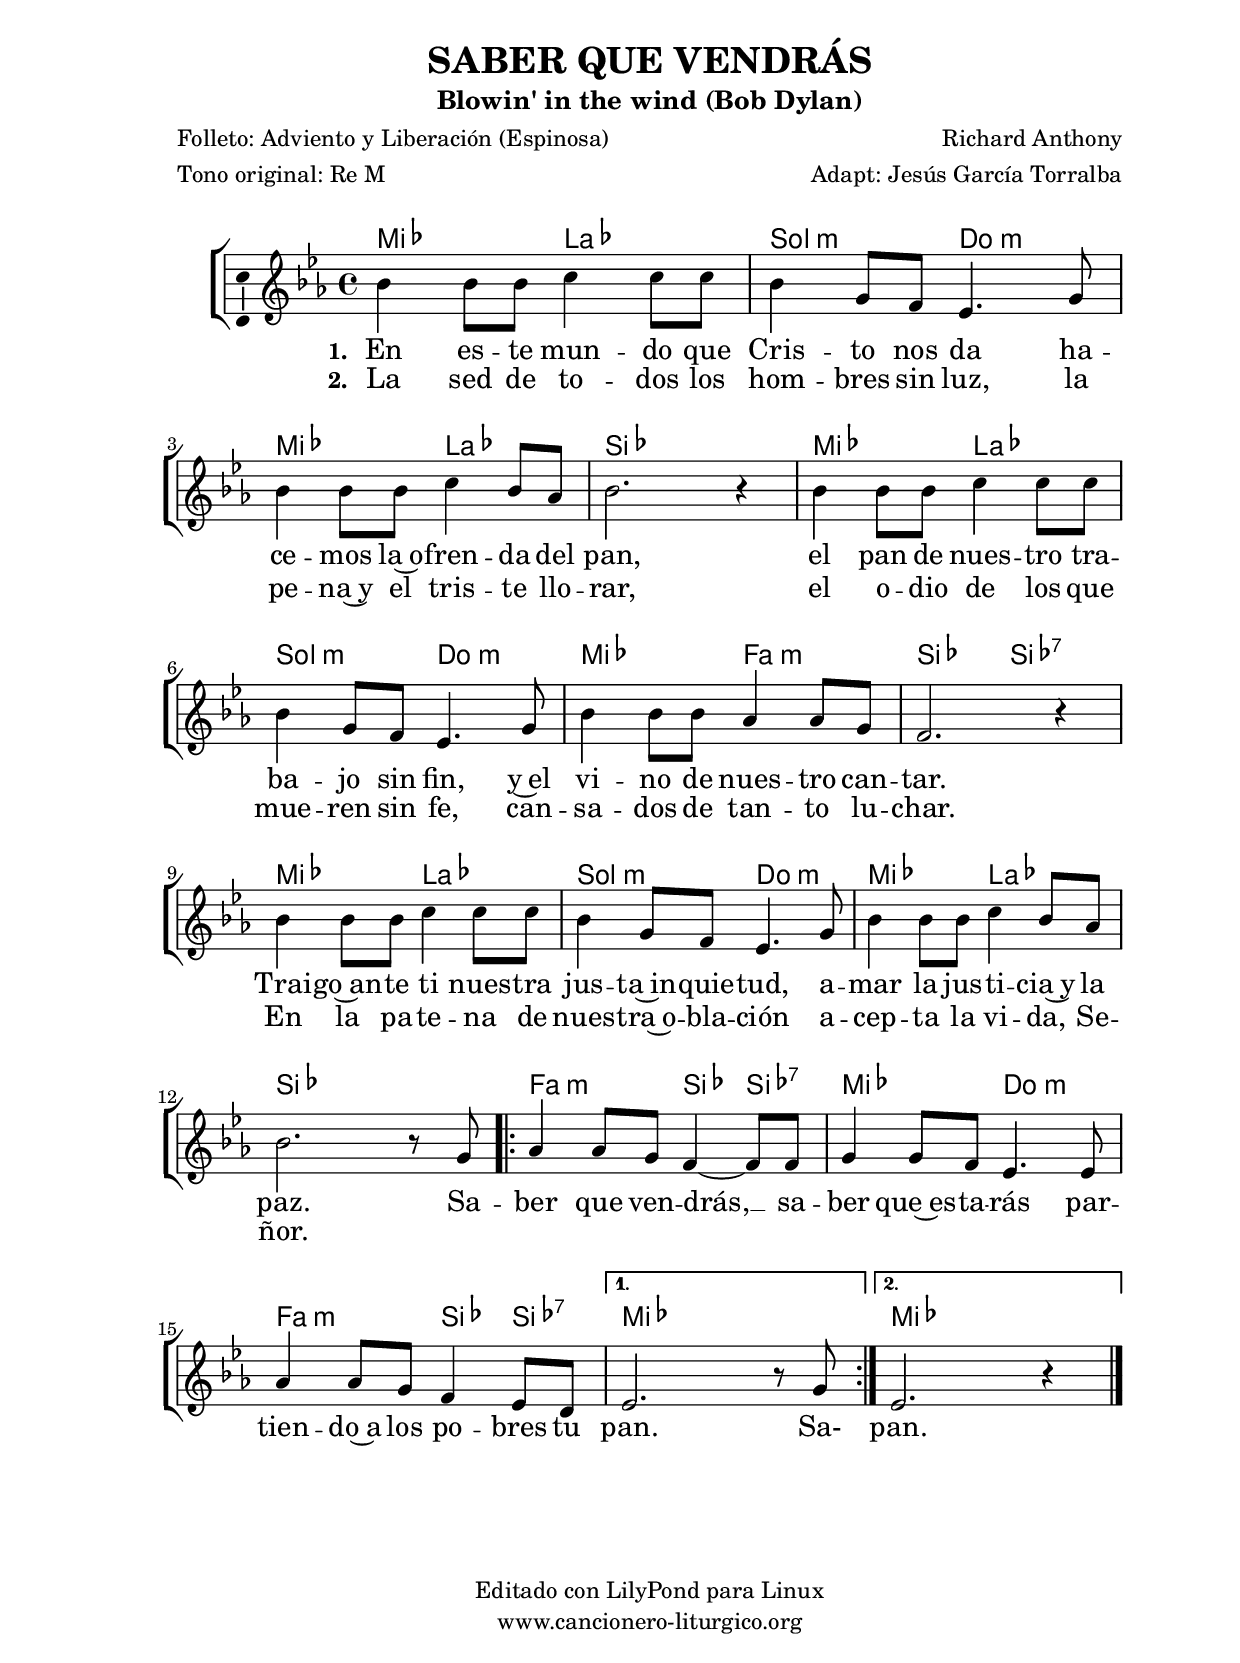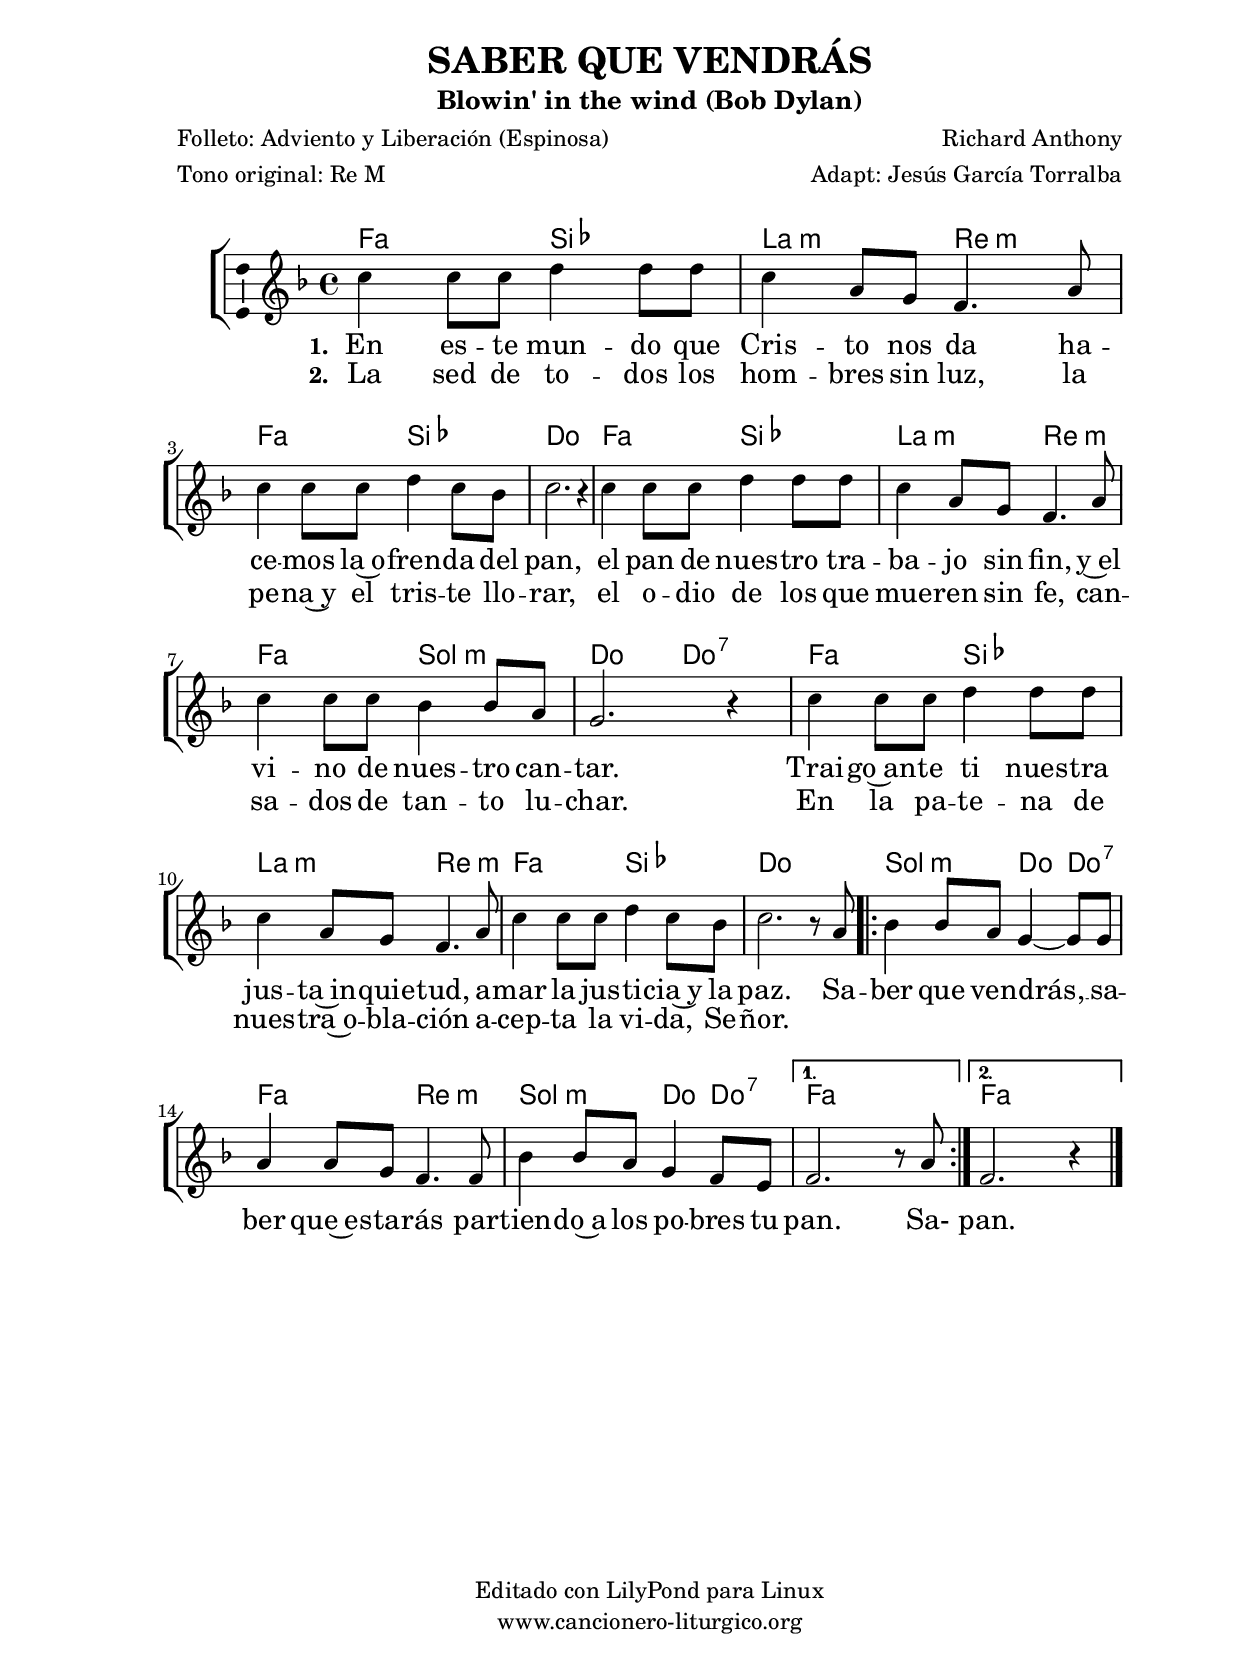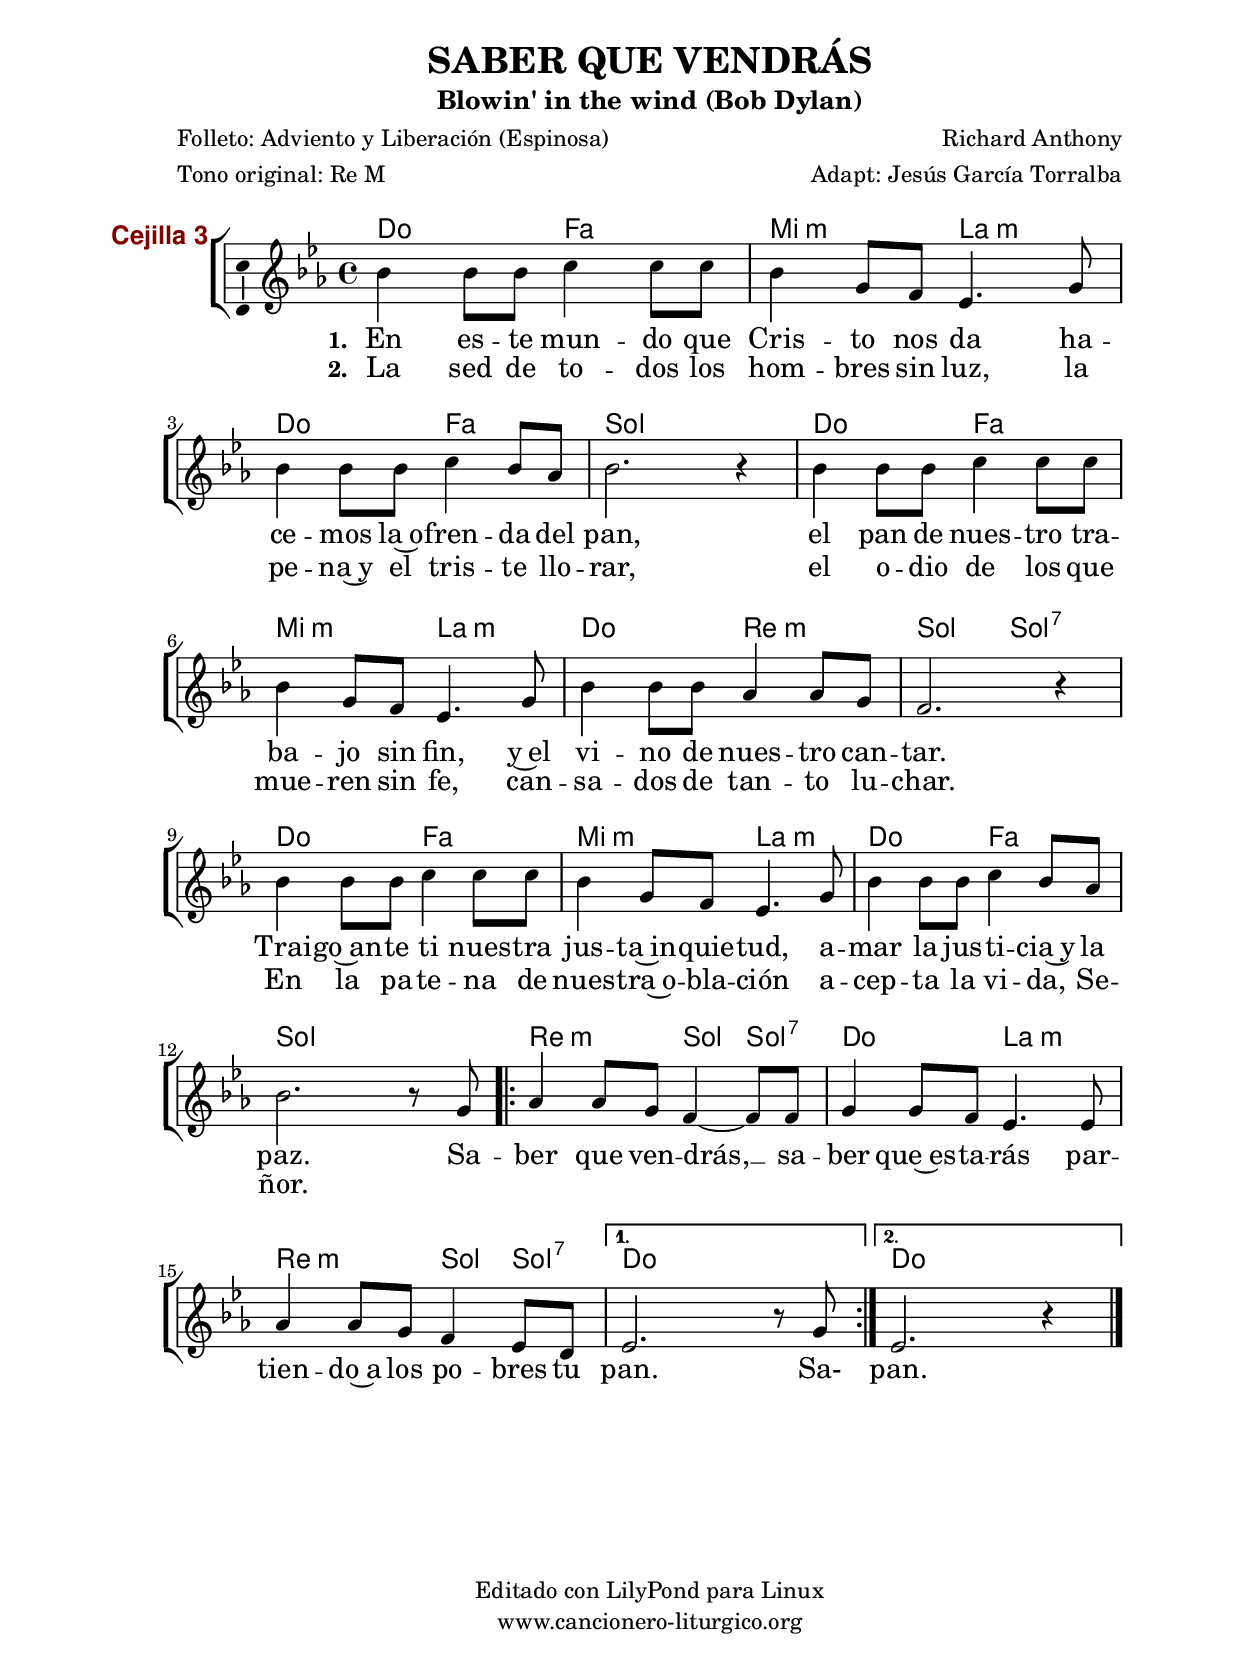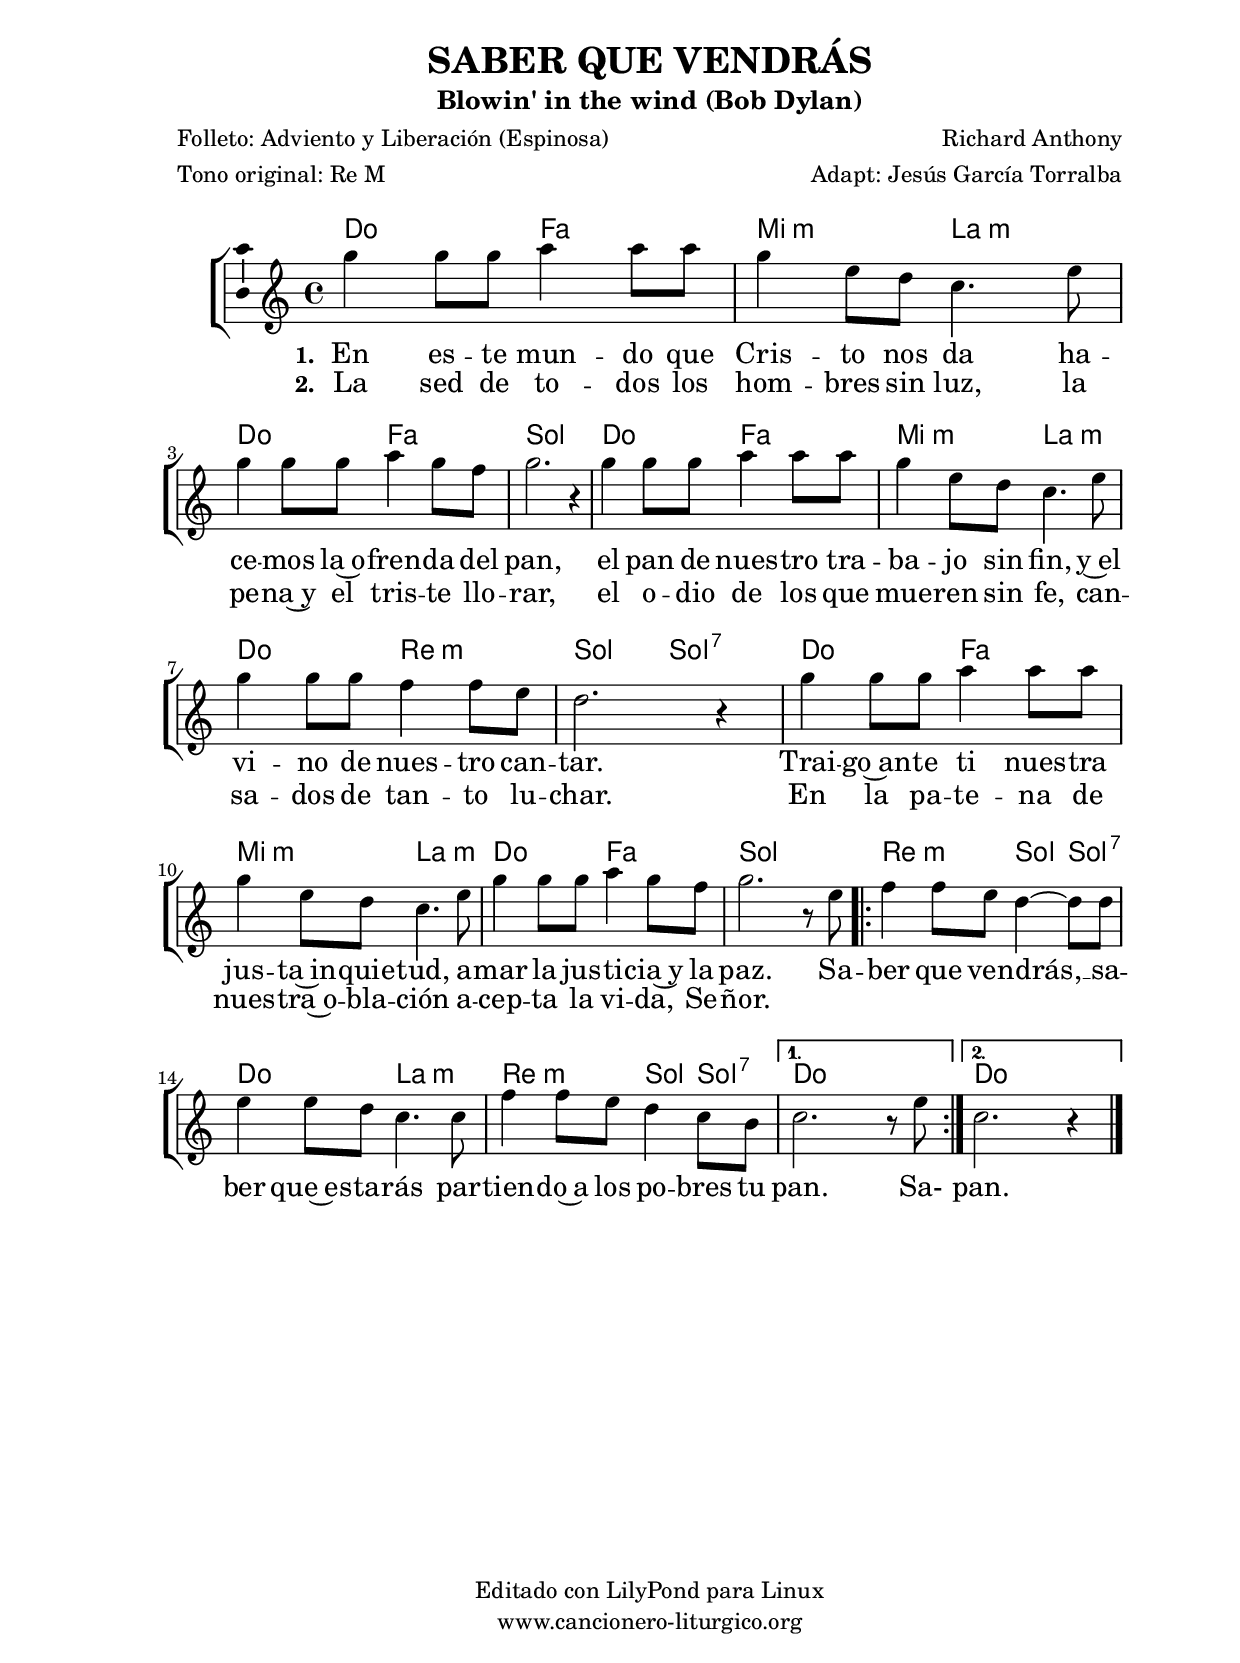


%versión de lilypond para la que se ha escrito esta partitura:
\version "2.16.0"

	%Tamaño papel
	#(set-default-paper-size "a4")
	%Tamaño partitura
	#(set-global-staff-size 20)
	%No responde al pulsar sobre una nota
	#(ly:set-option 'point-and-click #f)

%parámetros del encabezamiento:
\header {
	title = "SABER QUE VENDRÁS"
	subtitle = "Blowin' in the wind (Bob Dylan)"
	composer = "Richard Anthony"
	poet = "Folleto: Adviento y Liberación (Espinosa)"
%%%	poet = "Folleto: Adviento y Liberación. Canciones de"
%%%	meter = "lucha y esperanza (Juan Antonio Espinosa)"
	meter = "Tono original: Re M"
	arranger = "Adapt: Jesús García Torralba"
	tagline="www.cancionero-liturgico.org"
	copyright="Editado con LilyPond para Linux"
	tiempo = ""
	usos = "Ofertorio"
	letra = ""
	}

%parámetros asociados al papel:
\paper  {
	oddHeaderMarkup = \markup {\fill-line { \on-the-fly #not-first-page \fromproperty #'header:title \on-the-fly #not-first-page \fromproperty #'header:composer }}
	evenHeaderMarkup = \markup {\fill-line { \fromproperty #'header:composer \fromproperty #'header:title }}
	#(set-paper-size "a4")
	print-page-number = ##f
	first-page-number = 1
	print-first-page-number = ##f
%	head-separation = 3.0 \cm
	top-margin = 2.0 \cm
	bottom-margin = 0.5\cm
%%%	bottom-margin = 1.5\cm
	left-margin = 3.0 \cm
	line-width = 16.0 \cm 
	indent = 8\mm
	interscoreline = 2.\mm
	between-system-space = 15\mm
%	para que las partituras no llenen la hoja:
	ragged-bottom = ##t
%	idem para la última hoja:
	ragged-last-bottom = ##f
%	para que las partituras llenen el ancho del papel:
	ragged-last = ##f
	after-title-space = 2.5 \cm
%page-count=1
%system-count=8

	%Flexible Vertical Spacing
%	markup-markup-spacing =
%	#'((basic-distance . 15) (minimum-distance . 15) (padding . 3))
	markup-system-spacing =
	#'((basic-distance . 15) (minimum-distance . 15) (padding . 3))
	system-system-spacing =
	#'((basic-distance . 15) (minimum-distance . 15) (padding . 3))
	score-system-spacing =
	#'((basic-distance . 15) (minimum-distance . 15) (padding . 5))
%	top-system-spacing = % header
%	#'((basic-distance . 8) (minimum-distance . 0) (padding . 0))
%	top-markup-spacing =
%	#'((basic-distance . 20) (minimum-distance . 20) (padding . 0))
	last-bottom-spacing = % footer
	#'((basic-distance . 5) (minimum-distance . 5) (padding . 0))
%	score-markup-spacing =
%	#'((basic-distance . 16) (minimum-distance . 13) (padding . 0))

	}


%parámetros que afectan a toda la partitura:
global =  {
	%clave de sol (G):
	\clef G
	%armadura:
	\transpose d ees
	\key d \major
	\tempo 4=100
	\set Score.tempoHideNote = ##t
	}


acordes = {
	\italianChords
	\chordmode {
	\transpose d ees
{

d2 g fis:m b:m
d2 g a s
d2 g fis:m b:m
d2 e:m a a:7
d2 g fis:m b:m
d2 g a s

\repeat volta 2 {
e2:m a4 a:7 d2 b:m e:m a4 a:7
}

\alternative {
{
d2 s
}
{
d2 s
}
}

	}
	}
}

melodia = 

	\transpose d ees
{
	\relative c''{
	\time 4/4

a4 a8 a b4 b8 b
a4 fis8 e d4. fis8
a4 a8 a b4 a8 g
a2. r4

a4 a8 a b4 b8 b
a4 fis8 e d4. fis8
a4 a8 a g4 g8 fis
e2. r4

a4 a8 a b4 b8 b
a4 fis8 e d4. fis8
a4 a8 a b4 a8 g
a2. r8 fis8

\repeat volta 2 {

g4 g8 fis e4~e8 e
fis4 fis8 e d4. d8
g4 g8 fis e4 d8 cis

}
\alternative{
{
d2. r8 fis8
}
{
d2. r4
}
}



\bar "|."
	}
	}


texto = \lyricmode {
\set stanza =#"1. " En es -- te mun -- do que Cris -- to nos da
ha -- ce -- mos la~o -- fren -- da del pan,
el pan de nues -- tro tra -- ba -- jo sin fin,
y~el vi -- no de nues -- tro can -- tar.
Trai -- go~an -- te ti nues -- tra jus -- ta~in -- quie -- tud,
a -- mar la jus -- ti -- cia~y la paz.

Sa -- ber que ven -- drás, __ sa -- ber que~es -- ta -- rás
par -- tien -- do~a los po -- bres tu pan.
Sa-
pan.

	}

textodos = \lyricmode {
\set stanza =#"2. " La sed de to -- dos los hom -- bres sin luz,
la pe -- na~y el tris -- te llo -- rar,
el o -- dio de los que mue -- ren sin fe,
can -- sa -- dos de tan -- to lu -- char.
En la pa -- te -- na de nues -- tra~o -- bla -- ción
a -- cep -- ta la vi -- da, Se -- ñor.

	}


acordesStaff = \context ChordNames = acordesStaff <<
	\set chordChanges = ##f
	\acordes
	>>


%%%%%%%%%%%%%%%%%%%%%%%%%%%%%%%%%%% CEJILLA %%%%%%%%%%%%%%%%%%%%%%%%%%%%%%%%%%%
acordescejilla = {
%%%	\override ChordNames.ChordName #'font-size = #-1
%%%	\override ChordNames.ChordName #'font-series = #'bold
	\transpose ees c {
		\acordes
		}
	}

acordescejillaStaff = \context ChordNames = acordescejillaStaff <<
	\set Staff.instrumentName = \markup \with-color #darkred \larger \bold \sans "Cejilla 3"
	\set chordChanges = ##t
	\acordescejilla
	>>
%%%%%%%%%%%%%%%%%%%%%%%%%%%%%%%%%%% CEJILLA %%%%%%%%%%%%%%%%%%%%%%%%%%%%%%%%%%%


vozStaff = \context Voice = vozStaff
\with {\consists "Ambitus_engraver"}
<<
%	\set Staff.instrumentName = ""
%	\set Staff.shortInstrumentName = ""
%	\set Staff.midiInstrument = #"clarinet"
%	\set Staff.midiInstrument = #"cello"
%	\set Staff.midiInstrument = #"flute"
	\set Staff.midiInstrument = #"electric guitar (jazz)"
%	\set Staff.midiInstrument = #"english horn"
%	\set Staff.midiInstrument = #"violin"
%	\set Staff.midiInstrument = #"glockenspiel"
	\set Staff.midiMinimumVolume = #0.7
	\set Staff.midiMaximumVolume = #0.9
	\global
	\melodia
	>>


textoStaff = \context Lyrics = textoStaff <<
	\lyricsto vozStaff \texto
	>>

textodosStaff = \context Lyrics = textodosStaff <<
	\lyricsto vozStaff \textodos
	>>


\book {
	\score {
		\context ChoirStaff {
			\override StaffGroup.SystemStartBracket #'collapse-height = #1
			\override Score.SystemStartBar #'collapse-height = #1
			<<
			\acordesStaff
			\vozStaff
			\textoStaff
			\textodosStaff
			>>
			}
		\layout {
	    		\context {
				\Lyrics
				\override LyricText #'font-size = #2
				}
	   		 \context {
				\Score
				\override StaffSymbol #'staff-space = #(magstep +3)
				}
			}
		}
	\score {
		\unfoldRepeats
		\context ChoirStaff {
			<<
			\acordesStaff
			\vozStaff
			>>
			}
		\midi {
	  		\context {
	  			\Score
				tempoWholesPerMinute = #(ly:make-moment 70 4)
				}
			}
		}
	}


%Partitura para guitarra
#(define output-suffix "G")
\book {
	\score {
		\context ChoirStaff {
			\override StaffGroup.SystemStartBracket #'collapse-height = #1
			\override Score.SystemStartBar #'collapse-height = #1
			<<
			\acordescejillaStaff
			\vozStaff
			\textoStaff
			\textodosStaff
			>>
			}
		\layout {
%%%%%%%%%%%%%%%%%%%%%%%%%%%%%%%%%%% CEJILLA %%%%%%%%%%%%%%%%%%%%%%%%%%%%%%%%%%%
			\context {
				\ChordNames \consists Instrument_name_engraver
				}
%%%%%%%%%%%%%%%%%%%%%%%%%%%%%%%%%%% CEJILLA %%%%%%%%%%%%%%%%%%%%%%%%%%%%%%%%%%%
	    		\context {
				\Lyrics
				\override LyricText #'font-size = #2
				}
	   		 \context {
				\Score
				\override StaffSymbol #'staff-space = #(magstep +3)
				}
			}
		}
	}


#(define output-suffix "C")
\book {
	\score {
		\context ChoirStaff {
			\override StaffGroup.SystemStartBracket #'collapse-height = #1
			\override Score.SystemStartBar #'collapse-height = #1
\transpose c d
			<<
			\acordesStaff
			\vozStaff
			\textoStaff
			\textodosStaff
			>>
			}
		\layout {
	    		\context {
				\Lyrics
				\override LyricText #'font-size = #2
				}
	   		 \context {
				\Score
				\override StaffSymbol #'staff-space = #(magstep +3)
				}
			}
		}
	}


#(define output-suffix "S")
\book {
	\score {
		\context ChoirStaff {
			\override StaffGroup.SystemStartBracket #'collapse-height = #1
			\override Score.SystemStartBar #'collapse-height = #1
\transpose c a
			<<
			\acordesStaff
			\vozStaff
			\textoStaff
			\textodosStaff
			>>
			}
		\layout {
	    		\context {
				\Lyrics
				\override LyricText #'font-size = #2
				}
	   		 \context {
				\Score
				\override StaffSymbol #'staff-space = #(magstep +3)
				}
			}
		}
	}


